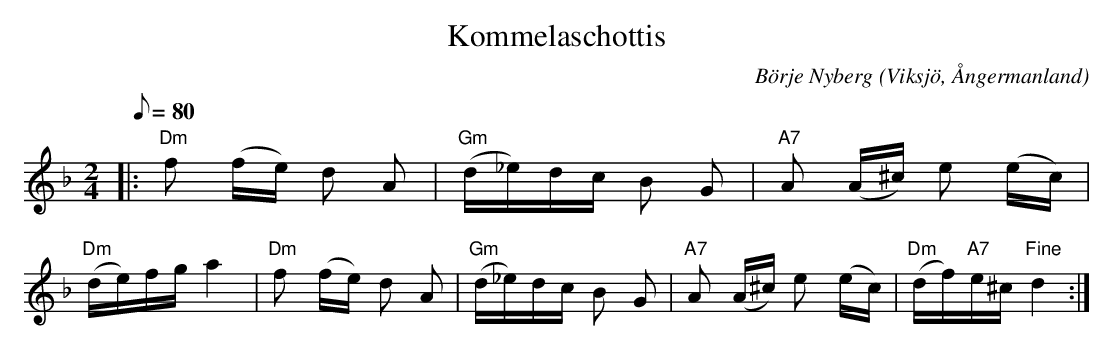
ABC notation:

X:1
T:Kommelaschottis
C:Börje Nyberg
O:Viksjö, Ångermanland
M:2/4
L:1/8
Q:80
K:Dm
|: "Dm"f (f/2e/2) d A | "Gm"(d/2_e/2)d/2c/2 B G | "A7"A (A/2^c/2) e (e/2c/2) |
 "Dm"(d/2e/2)f/2g/2 a2 | "Dm"f (f/2e/2) d A | "Gm" (d/2_e/2)d/2c/2 B G | "A7"A (A/2^c/2) e (e/2c/2) | "Dm"(d/2f/2)"A7"e/2^c/2 "Fine"d2:|
